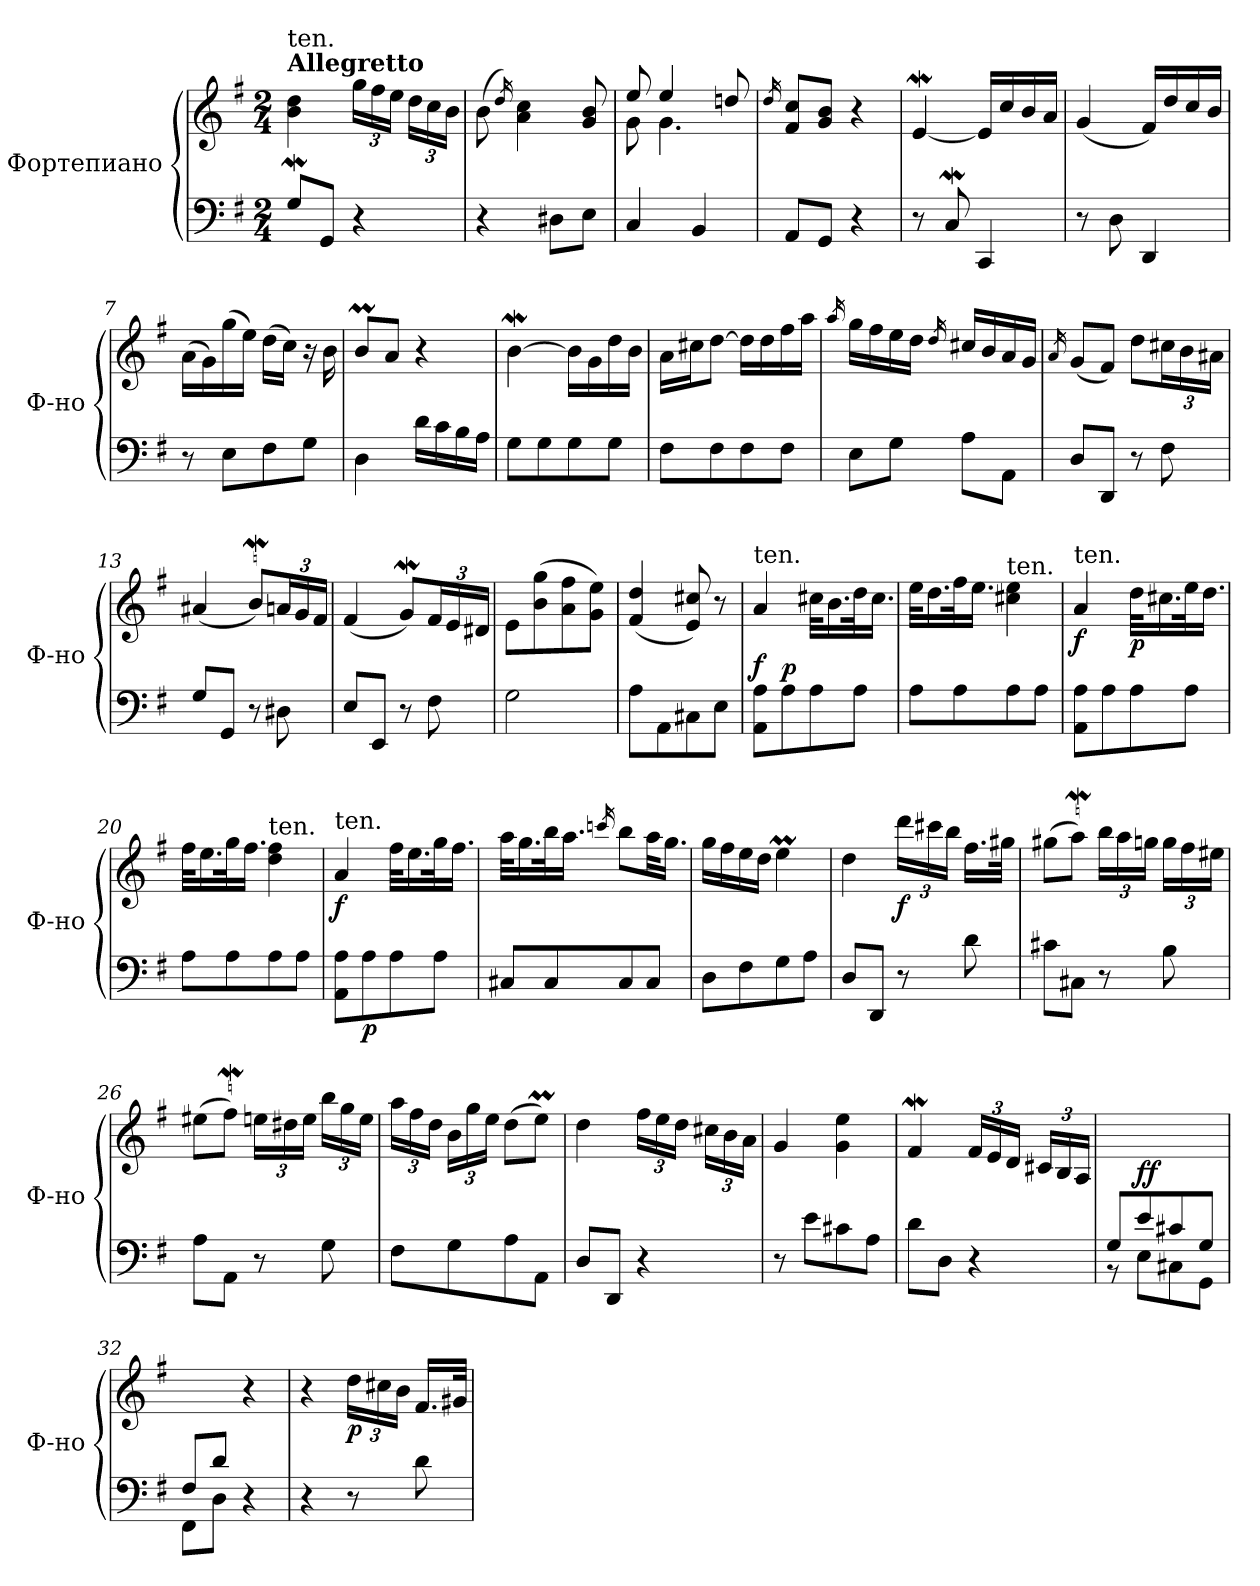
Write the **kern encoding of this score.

**kern	**kern	**dynam
*part1	*part1	*part1
*staff2	*staff1	*staff1/2
*I"Фортепиано	*	*
*I'Ф-но	*	*
*clefF4	*clefG2	*
*k[f#]	*k[f#]	*
*M2/4	*M2/4	*
=1	=1	=1
!	!LO:TX:a:B:t=Allegretto	!
!	!LO:TX:a:t=ten.	!
8Gw/L	4b\ 4dd\	.
8GG/J	.	.
*	*Xbrackettup	*
4r	24gg\LL	.
.	24ff#\	.
.	24ee\JJ	.
.	24dd\LL	.
.	24cc\	.
.	24b\JJ	.
=2	=2	=2
4r	(>8b\	.
.	16qdd/)	.
.	4a\ 4cc\	.
8D#X\L	.	.
8E\J	8g/ 8b/	.
=3	=3	=3
*	*^	*
4C/	8ee/	8g\	.
.	4ee/	4.g\	.
4BB/	.	.	.
.	8ddn/	.	.
*	*v	*v	*
=4	=4	=4
.	16qdd/	.
8AA/L	8f#/ 8cc/L	.
8GG/J	8g/ 8b/J	.
4r	4r	.
=5	=5	=5
8r	[4eW/	.
8Cw/	.	.
4CC/	16e/LL]	.
.	16cc/	.
.	16b/	.
.	16a/JJ	.
=6	=6	=6
8r	(<4g/	.
8D\	.	.
4DD/	16f#/LL)	.
.	16dd/	.
.	16cc/	.
.	16b/JJ	.
!!LO:LB:g=z
=7	=7	=7
8r	(>16a\LL	.
.	16g\)	.
8E\L	(>16gg\	.
.	16ee\JJ)	.
8F#\	(>16dd\LL	.
.	16cc\JJ)	.
8G\J	16r	.
.	16b\	.
=8	=8	=8
4D\	8bm/L	.
.	8a/J	.
16d\LL	4r	.
16c\	.	.
16B\	.	.
16A\JJ	.	.
=9	=9	=9
8G\L	[4bW\	.
8G\	.	.
8G\	16b\LL]	.
.	16g\	.
8G\J	16dd\	.
.	16b\JJ	.
=10	=10	=10
8F#\L	16a\LL	.
.	16cc#X\J	.
8F#\	[8dd\J	.
8F#\	16dd\LL]	.
.	16dd\	.
8F#\J	16ff#\	.
.	16aa\JJ	.
=11	=11	=11
.	16qaa/	.
8E\L	16gg\LL	.
.	16ff#\	.
8G\J	16ee\	.
.	16dd\JJ	.
.	16qdd/	.
8A\L	16cc#X/LL	.
.	16b/	.
8AA\J	16a/	.
.	16g/JJ	.
!!LO:LB:g=z
=12	=12	=12
.	16qa/	.
8D/L	(<8g/L	.
8DD/J	8f#/J)	.
8r	8dd\L	.
8F#\	24cc#X\L	.
.	24b\	.
.	24a#X\JJ	.
=13	=13	=13
8G/L	(<4a#X/	.
8GG/J	.	.
8r	8bW/L)	.
8D#X\	24an/L	.
.	24g/	.
.	24f#/JJ	.
=14	=14	=14
8E/L	(<4f#/	.
8EE/J	.	.
8r	8gw/L)	.
8F#\	24f#/L	.
.	24e/	.
.	24d#X/JJ	.
=15	=15	=15
2G\	8e\L	.
.	(>8b\ 8gg\	.
.	8a\ 8ff#\	.
.	8g\ 8ee\J)	.
=16	=16	=16
8A\L	(<4f#/ 4dd/	.
8AA\	.	.
8C#X\	8e/ 8cc#X/)	.
8E\J	8r	.
=17	=17	=17
!	!LO:TX:a:t=ten.	!
!	!	!LO:DY:a=2
8AA\ 8A\L	4a/	f
!	!	!LO:DY:a=2
8A\	.	p
8A\	32cc#X\KLL	.
.	16.b\	.
8A\J	32dd\K	.
.	16.cc#\JJ	.
!!LO:LB:g=z
=18	=18	=18
8A\L	32ee\KLL	.
.	16.dd\	.
8A\	32ff#\K	.
.	16.ee\JJ	.
!	!LO:TX:a:t=ten.	!
8A\	4cc#X\ 4ee\	.
8A\J	.	.
=19	=19	=19
!	!LO:TX:a:t=ten.	!
!	!	!LO:DY:b
8AA\ 8A\L	4a/	f
8A\	.	.
!	!	!LO:DY:b
8A\	32dd\KLL	p
.	16.cc#X\	.
8A\J	32ee\K	.
.	16.dd\JJ	.
=20	=20	=20
8A\L	32ff#\KLL	.
.	16.ee\	.
8A\	32gg\K	.
.	16.ff#\JJ	.
!	!LO:TX:a:t=ten.	!
8A\	4dd\ 4ff#\	.
8A\J	.	.
=21	=21	=21
!	!LO:TX:a:t=ten.	!
!	!	!LO:DY:b
8AA\ 8A\L	4a/	f
!	!	!LO:DY:b=2
8A\	.	p
8A\	32ff#\KLL	.
.	16.ee\	.
8A\J	32gg\K	.
.	16.ff#\JJ	.
=22	=22	=22
8C#X/L	32aa\KLL	.
.	16.gg\	.
8C#/	32bb\K	.
.	16.aa\JJ	.
.	16qcccn/	.
8C#/	8bb\L	.
8C#/J	32aa\KL	.
.	16.gg\JJ	.
!!LO:LB:g=z
=23	=23	=23
8D\L	16gg\LL	.
.	16ff#\	.
8F#\	16ee\	.
.	16dd\JJ	.
8G\	4eeM\	.
8A\J	.	.
=24	=24	=24
8D/L	4dd\	.
8DD/J	.	.
!	!	!LO:DY:b
8r	24ddd\LL	f
.	24ccc#X\	.
.	24bb\JJ	.
8d\	16.ff#\LL	.
.	32gg#X\JJk	.
=25	=25	=25
8c#X\L	(>8gg#X\L	.
8C#X\J	8aaW\J)	.
8r	24bb\LL	.
.	24aa\	.
.	24ggn\JJ	.
8B\	24gg\LL	.
.	24ff#\	.
.	24ee#X\JJ	.
=26	=26	=26
8A\L	(>8ee#X\L	.
8AA\J	8ff#W\J)	.
8r	24een\LL	.
.	24dd#X\	.
.	24ee\JJ	.
8G\	24bb\LL	.
.	24gg\	.
.	24ee\JJ	.
!!LO:LB:g=z
=27	=27	=27
8F#\L	24aa\LL	.
.	24ff#\	.
.	24dd\JJ	.
8G\	24b\LL	.
.	24gg\	.
.	24ee\JJ	.
8A\	(>8dd\L	.
8AA\J	8eeM\J)	.
=28	=28	=28
8D/L	4dd\	.
8DD/J	.	.
4r	24ff#\LL	.
.	24ee\	.
.	24dd\JJ	.
.	24cc#X\LL	.
.	24b\	.
.	24a\JJ	.
=29	=29	=29
8r	4g/	.
8e\L	.	.
8c#X\	4g\ 4ee\	.
8A\J	.	.
=30	=30	=30
8d\L	4f#W/	.
8D\J	.	.
4r	24f#/LL	.
.	24e/	.
.	24d/JJ	.
.	24c#X/LL	.
.	24B/	.
.	24A/JJ	.
=31	=31	=31
*^	*	*
8G/L	8r	8ryy	.
!	!	!	!LO:DY:b
8e/	8E\L	4.ryy	ff
8c#X/	8C#X\	.	.
8G/J	8GG\J	.	.
=32	=32	=32	=32
8F#/L	8FF#\L	4ryy	.
8d/J	8D\J	.	.
4ryy	4r	4r	.
*v	*v	*	*
!!LO:PB:g=z
=33	=33	=33
4r	4r	.
!	!	!LO:DY:b
8r	24dd\LL	p
.	24cc#X\	.
.	24b\JJ	.
8d\	16.f#/LL	.
.	32g#X/JJk	.
=	=	=
*-	*-	*-
